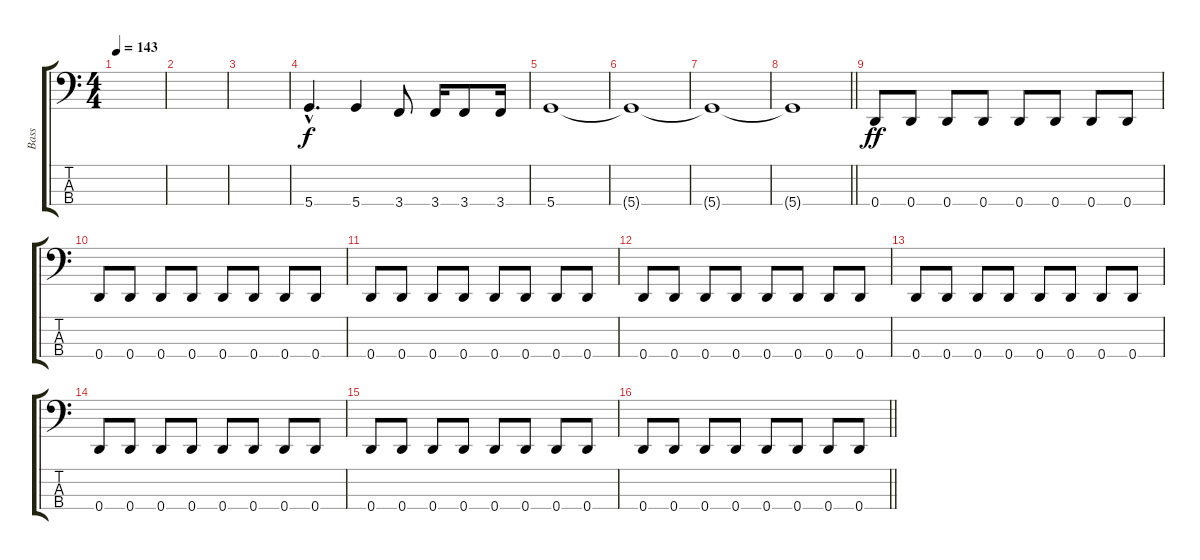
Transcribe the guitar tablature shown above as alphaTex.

\track ("Bass" "Bass") {instrument electricbasspick}
\staff {score tabs}
\tuning (G2 D2 A1 D1) {hide}
\ts (4 4)
\tempo 143
\clef f4
\ks c
|
|
|
5.4{hac}.4{d} 5.4.4 3.4.8 3.4.16 3.4.8 3.4.16 |
5.4.1 |
5.4{t}.1{dy f} |
5.4{t}.1 |
\barLineRight lightlight
5.4{t}.1 |
\section ("" "")
0.4.8{dy ff} 0.4.8 0.4.8 0.4.8 0.4.8 0.4.8 0.4.8 0.4.8 |
0.4.8 0.4.8 0.4.8 0.4.8 0.4.8 0.4.8 0.4.8 0.4.8 |
0.4.8 0.4.8 0.4.8 0.4.8 0.4.8 0.4.8 0.4.8 0.4.8 |
0.4.8 0.4.8 0.4.8 0.4.8 0.4.8 0.4.8 0.4.8 0.4.8 |
0.4.8 0.4.8 0.4.8 0.4.8 0.4.8 0.4.8 0.4.8 0.4.8 |
0.4.8 0.4.8 0.4.8 0.4.8 0.4.8 0.4.8 0.4.8 0.4.8 |
0.4.8 0.4.8 0.4.8 0.4.8 0.4.8 0.4.8 0.4.8 0.4.8 |
\barLineRight lightlight
0.4.8 0.4.8 0.4.8 0.4.8 0.4.8 0.4.8 0.4.8 0.4.8
